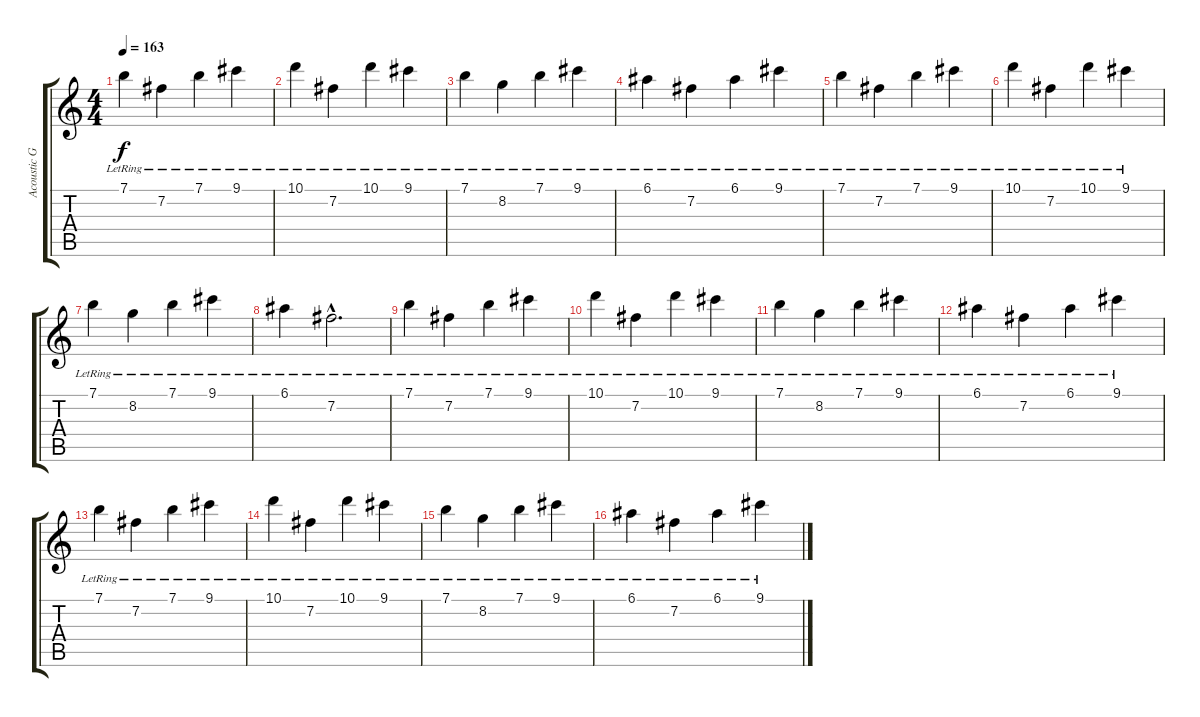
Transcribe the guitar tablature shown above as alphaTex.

\track ("Acoustic Guitar I" "Acoustic G") {instrument acousticguitarnylon}
\staff {score tabs}
\tuning (E4 B3 G3 D3 A2 E2) {hide}
\ts (4 4)
\tempo 163
\clef g2
\ks c
7.1{lr}.4{dy f} 7.2{lr}.4 7.1{lr}.4 9.1{lr}.4 |
10.1{lr}.4 7.2{lr}.4 10.1{lr}.4 9.1{lr}.4 |
7.1{lr}.4 8.2{lr}.4 7.1{lr}.4 9.1{lr}.4 |
6.1{lr}.4 7.2{lr}.4 6.1{lr}.4 9.1{lr}.4 |
7.1{lr}.4 7.2{lr}.4 7.1{lr}.4 9.1{lr}.4 |
10.1{lr}.4 7.2{lr}.4 10.1{lr}.4 9.1{lr}.4 |
7.1{lr}.4 8.2{lr}.4 7.1{lr}.4 9.1{lr}.4 |
6.1{lr}.4 7.2{hac lr}.2{d} |
7.1{lr}.4{volume 10} 7.2{lr}.4 7.1{lr}.4 9.1{lr}.4 |
10.1{lr}.4 7.2{lr}.4 10.1{lr}.4 9.1{lr}.4 |
7.1{lr}.4 8.2{lr}.4 7.1{lr}.4 9.1{lr}.4 |
6.1{lr}.4 7.2{lr}.4 6.1{lr}.4 9.1{lr}.4 |
7.1{lr}.4{volume 10} 7.2{lr}.4 7.1{lr}.4 9.1{lr}.4 |
10.1{lr}.4 7.2{lr}.4 10.1{lr}.4 9.1{lr}.4 |
7.1{lr}.4 8.2{lr}.4 7.1{lr}.4 9.1{lr}.4 |
6.1{lr}.4 7.2{lr}.4 6.1{lr}.4 9.1{lr}.4
